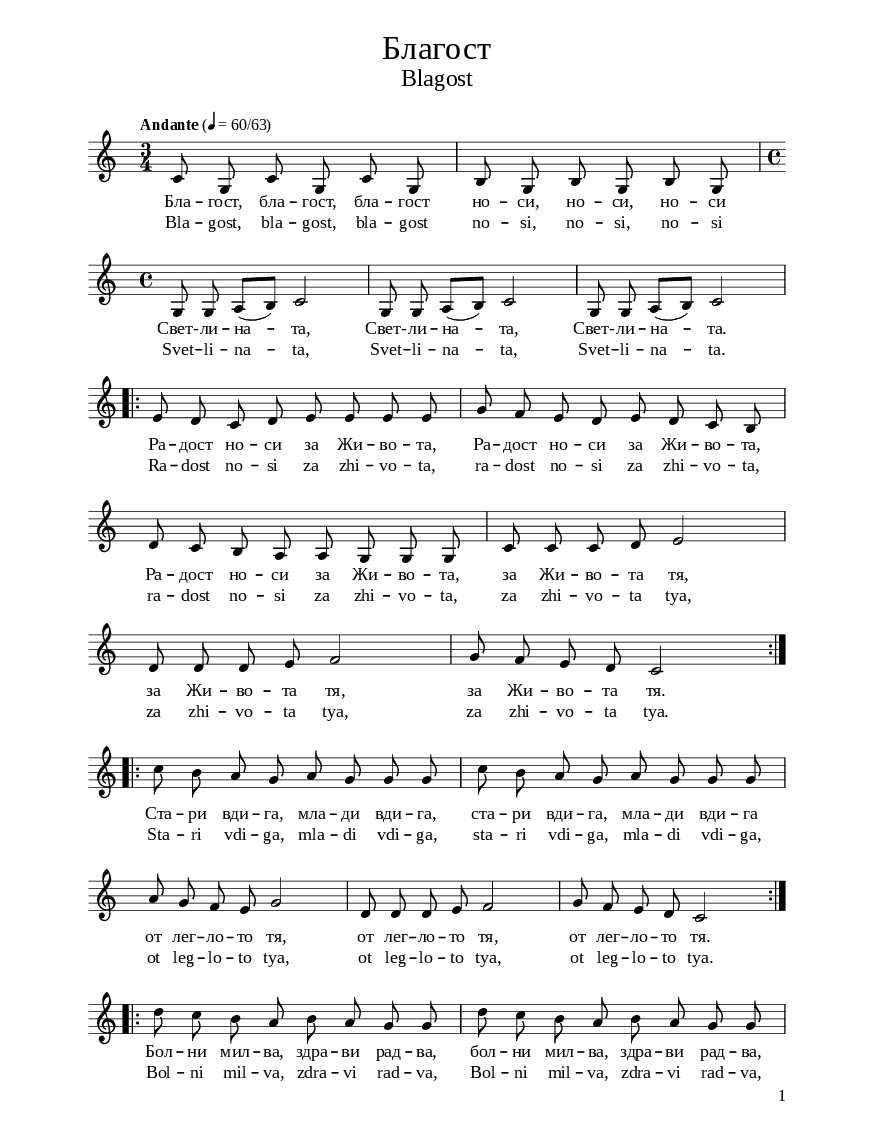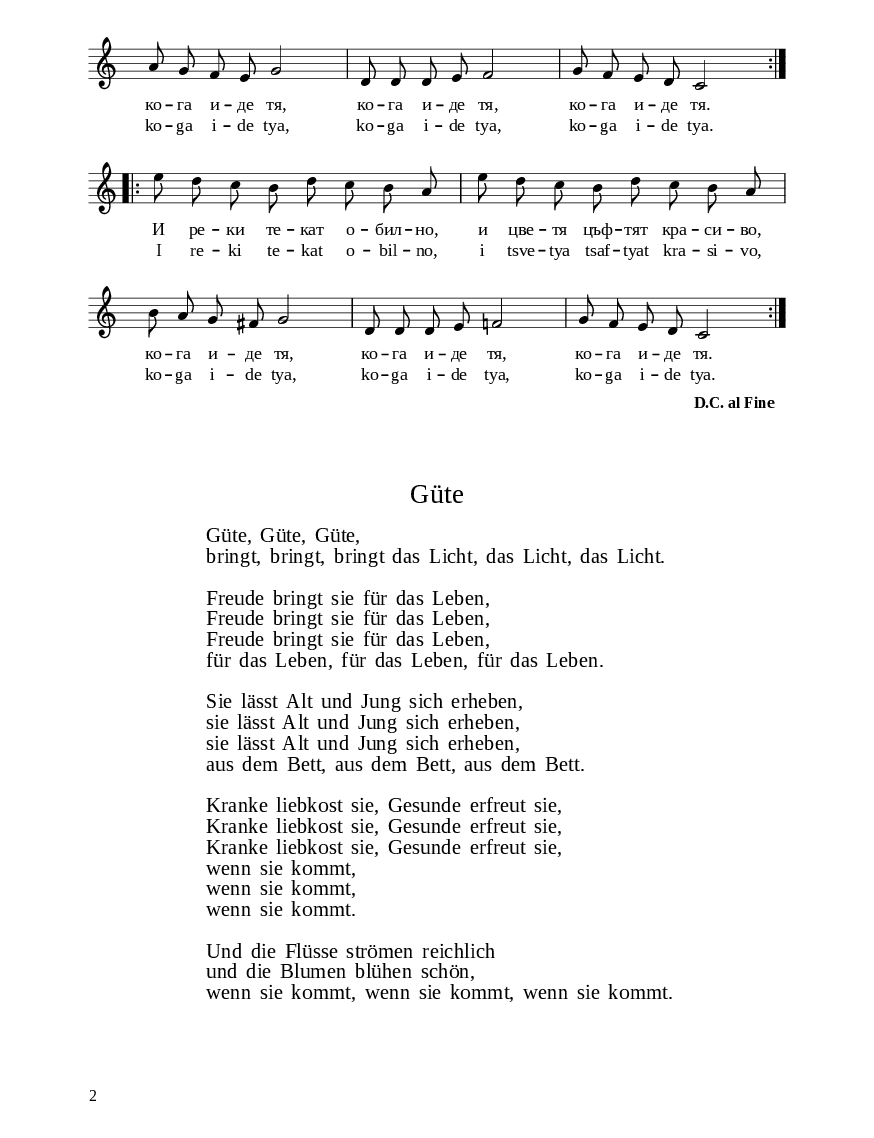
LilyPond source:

\version "2.24.0"

% include paper part and global functions
\include "include/globals.ily"

\bookpart {
  \include "include/bookpart-paper.ily"
  \score {
    \include "include/score-layout.ily"

       \new Voice \absolute {

      \clef treble
      \key c \major
      \time 3/4
      \tempoFunc "Andante" 4 "60/63"
      \autoBeamOff
      c'8 g c' g c' g | b8 g b g b g \break |

      \time 4/4  g8 g a [( b )] c'2 |g8 g a [( b )] c'2 | g8 g a [( b )] c'2 \break |

      \repeat volta 2 {
        e'8 d' c' d' e' e' e' e' | g'8 f' e' d' e' d' c' b \break |

        d'8 c' b a a g g g |c'8 c' c' d' e'2 \break |

        d'8 d' d' e' f'2 | g'8 f' e' d' c'2 \break
      }

      \repeat volta 2 {
        c''8 b' a' g' a' g' g' g' |  c''8 b' a' g' a' g' g' g' \break |

        a'8 g' f' e' g'2 | d'8 d' d' e' f'2 | g'8 f' e' d' c'2
      }  \break |

      \repeat volta 2 {
        d''8 c'' b' a' b' a' g' g' | d''8 c'' b' a' b' a' g' g' \break

        a'8 g' f' e' g'2 | d'8 d' d' e' f'2 | g'8 f' e' d' c'2
      } \break |


      \repeat volta 2 {
        e''8 d'' c'' b' d'' c'' b' a' | e''8 d'' c'' b' d'' c'' b' a' \break |

        b'8 a' g' fis' g'2 | d'8 d' d' e' f'!2 | g'8 f' e' d' c'2
      } \break | % 27
    }

    \addlyrics {
      Бла -- гост,
      бла -- гост, бла -- гост но -- си, но -- си, но --
      си "Свет-" -- ли -- на -- та, "Свет-" -- ли -- на -- та,
      "Свет-" -- ли -- на -- та. Ра -- дост но -- си за
      Жи -- во -- та, Ра -- дост но -- си за Жи -- во
      -- та, Ра -- дост но -- си за Жи -- во -- та, за
      Жи -- во -- та тя, за Жи -- во -- та тя, за Жи
      -- во -- та тя. Ста -- ри вди -- га, мла -- ди
      вди -- га, ста -- ри вди -- га, мла -- ди вди --
      га от лег -- ло -- то тя, от лег -- ло -- то
      тя, от лег -- ло -- то тя. Бол -- ни мил -- ва,
      здра -- ви рад -- ва, бол -- ни мил -- ва, здра --
      ви рад -- ва, ко -- га и -- де тя, ко -- га и
      -- де тя, ко -- га и -- де тя. И ре -- ки те
      -- кат о -- бил -- но, и цве -- тя цъф -- тят
      кра -- си -- во, ко -- га и -- де тя, ко -- га
      и -- де тя, ко -- га и -- де тя.
    }
    \addlyrics {
      Bla -- gost, bla
      -- gost, bla -- gost no -- si, no -- si, no -- si Svet -- li
      -- na -- ta, Svet -- li -- na -- ta, Svet -- li -- na -- ta.
      Ra -- dost no -- si za zhi -- vo -- ta, ra -- dost no -- si za zhi
      -- vo -- ta, ra -- dost no -- si za zhi -- vo -- ta, za zhi --
      vo -- ta tya, za zhi -- vo -- ta tya, za zhi -- vo -- ta tya.
      Sta -- ri vdi -- ga, mla -- di vdi -- ga, sta -- ri vdi -- ga,
      mla -- di vdi -- ga, ot leg -- lo -- to tya, ot leg -- lo -- to
      tya, ot leg -- lo -- to tya. Bol -- ni mil -- va, zdra -- vi
      rad -- va, Bol -- ni mil -- va, zdra -- vi rad -- va, ko -- ga
      i -- de tya, ko -- ga i -- de tya, ko -- ga i -- de tya. I re
      -- ki te -- kat o -- bil -- no, i tsve -- tya tsaf -- tyat kra --
      si -- vo, ko -- ga i -- de tya, ko -- ga i -- de tya, ko -- ga
      i -- de tya.}
    \header {
      title = \titleFunc "Благост" "Blagost"
    }

    \midi{}

  } % score
  
  \markup \dc-one "D.C. al Fine"

   \markup \empty-two
  % include foreign translation(s) of the song
  \version "2.24.0"

\markup \fill-line { \fontsize #deTitleFontSize "Güte" }
\markup \null
\markup \null
\markup \fontsize #deCoupletFontSize {
  \hspace #10
  \override #`(baseline-skip . ,deCoupletBaselineSkip)

  \column {
    \line { " " Güte, Güte, Güte,}

    \line { " "bringt, bringt, bringt das Licht, das Licht, das Licht.}

    \line { " "}

    \line { " " Freude bringt sie für das Leben, }
    \line { " " Freude bringt sie für das Leben, }
    \line { " " Freude bringt sie für das Leben, }

    \line { " "für das Leben, für das Leben, für das Leben. }
    \line { " "}

    \line { " "Sie lässt Alt und Jung sich erheben, }
    \line { " "sie lässt Alt und Jung sich erheben, }
    \line { " "sie lässt Alt und Jung sich erheben, }

    \line { " "aus dem Bett, aus dem Bett, aus dem Bett.}
    \line { " "}

    \line { " "Kranke liebkost sie, Gesunde erfreut sie,}
    \line { " "Kranke liebkost sie, Gesunde erfreut sie, }
    \line { " "Kranke liebkost sie, Gesunde erfreut sie, }

    \line { " "wenn sie kommt, }
    \line { " "wenn sie kommt,  }
    \line { " "wenn sie kommt.  }

    \line { " "}

    \line { " "Und die Flüsse strömen reichlich }

    \line { " "und die Blumen blühen schön,}

    \line { " "wenn sie kommt, wenn sie kommt, wenn sie kommt. }




  }


}


} % bookpart
